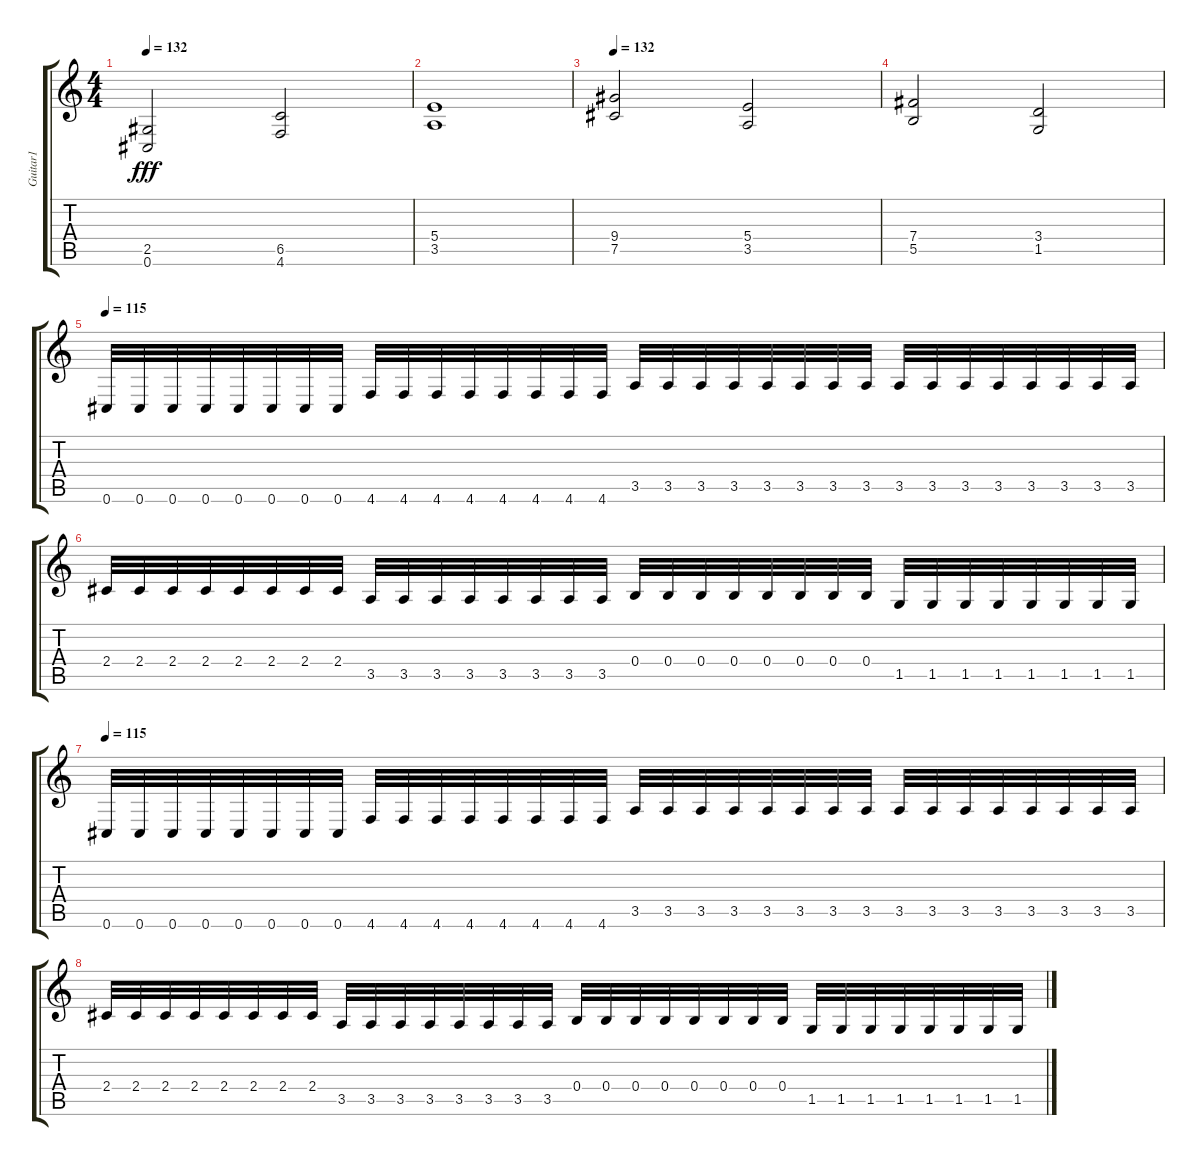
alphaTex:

\track ("Guitar1" "Guitar1") {instrument distortionguitar}
\staff {score tabs}
\tuning (Db4 Ab3 E3 B2 Gb2 Db2) {hide}
\ts (4 4)
\tempo 132
\clef g2
\ks c
(2.5 0.6).2{dy fff} (6.5 4.6).2 |
(5.4 3.5).1 |
\tempo 132
(9.4 7.5).2 (5.4 3.5).2 |
(7.4 5.5).2 (3.4 1.5).2 |
\tempo 115
0.6.32 0.6.32 0.6.32 0.6.32 0.6.32 0.6.32 0.6.32 0.6.32 4.6.32 4.6.32 4.6.32 4.6.32 4.6.32 4.6.32 4.6.32 4.6.32 3.5.32 3.5.32 3.5.32 3.5.32 3.5.32 3.5.32 3.5.32 3.5.32 3.5.32 3.5.32 3.5.32 3.5.32 3.5.32 3.5.32 3.5.32 3.5.32 |
2.4.32 2.4.32 2.4.32 2.4.32 2.4.32 2.4.32 2.4.32 2.4.32 3.5.32 3.5.32 3.5.32 3.5.32 3.5.32 3.5.32 3.5.32 3.5.32 0.4.32 0.4.32 0.4.32 0.4.32 0.4.32 0.4.32 0.4.32 0.4.32 1.5.32 1.5.32 1.5.32 1.5.32 1.5.32 1.5.32 1.5.32 1.5.32 |
\tempo 115
0.6.32 0.6.32 0.6.32 0.6.32 0.6.32 0.6.32 0.6.32 0.6.32 4.6.32 4.6.32 4.6.32 4.6.32 4.6.32 4.6.32 4.6.32 4.6.32 3.5.32 3.5.32 3.5.32 3.5.32 3.5.32 3.5.32 3.5.32 3.5.32 3.5.32 3.5.32 3.5.32 3.5.32 3.5.32 3.5.32 3.5.32 3.5.32 |
2.4.32 2.4.32 2.4.32 2.4.32 2.4.32 2.4.32 2.4.32 2.4.32 3.5.32 3.5.32 3.5.32 3.5.32 3.5.32 3.5.32 3.5.32 3.5.32 0.4.32 0.4.32 0.4.32 0.4.32 0.4.32 0.4.32 0.4.32 0.4.32 1.5.32 1.5.32 1.5.32 1.5.32 1.5.32 1.5.32 1.5.32 1.5.32
